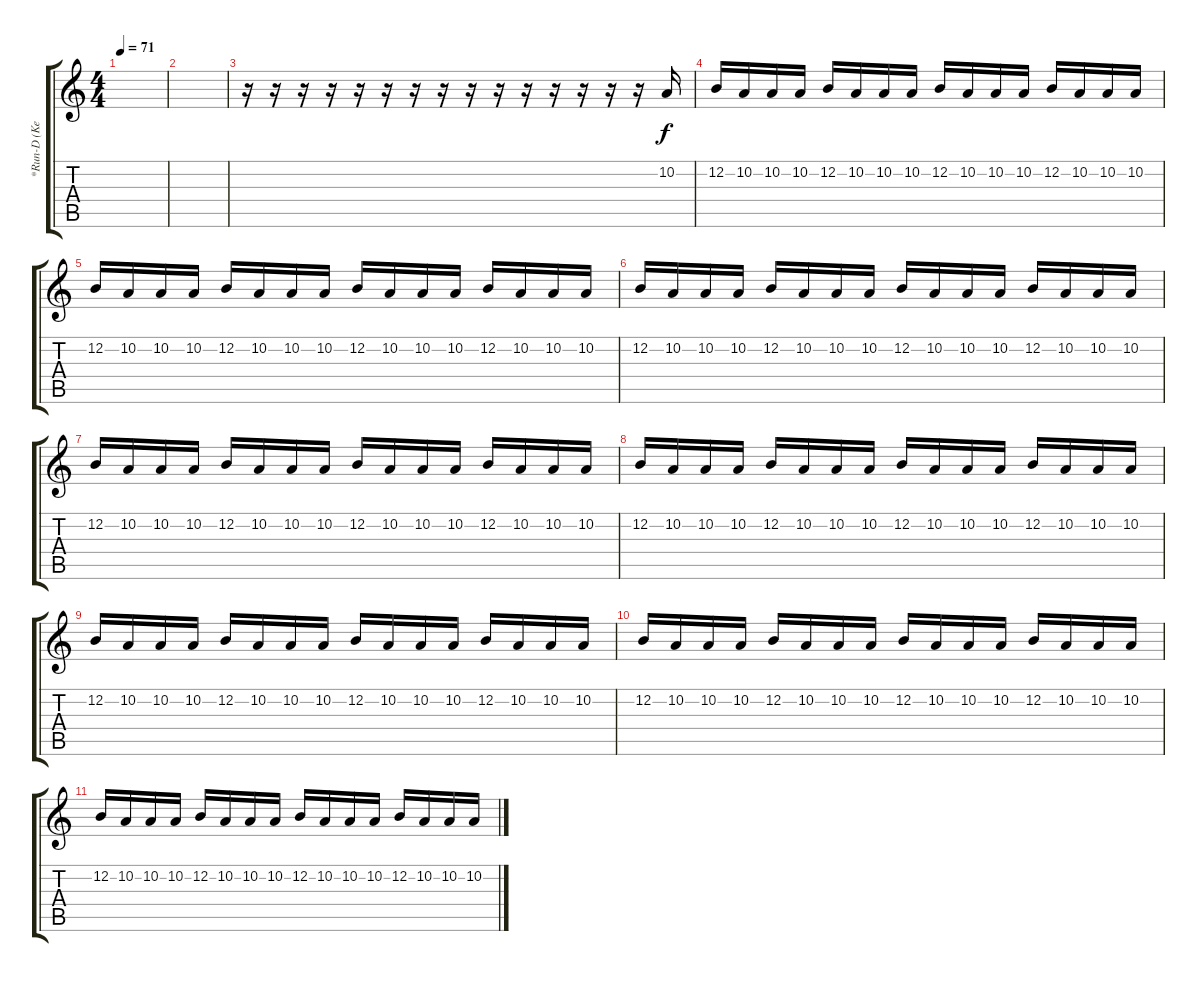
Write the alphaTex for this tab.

\track ("*Run-D (Keyboard 2)" "*Run-D (Ke") {instrument stringensemble2}
\staff {score tabs}
\tuning (E4 B3 G3 D3 A2 E2) {hide}
\ts (4 4)
\tempo 71
\clef g2
\ks c
|
|
r.16 r.16 r.16 r.16 r.16 r.16 r.16 r.16 r.16 r.16 r.16 r.16 r.16 r.16 r.16 10.2.16 |
12.2.16 10.2.16 10.2.16 10.2.16 12.2.16 10.2.16 10.2.16 10.2.16 12.2.16 10.2.16 10.2.16 10.2.16 12.2.16 10.2.16 10.2.16 10.2.16 |
12.2.16 10.2.16 10.2.16 10.2.16 12.2.16 10.2.16 10.2.16 10.2.16 12.2.16 10.2.16 10.2.16 10.2.16 12.2.16 10.2.16 10.2.16 10.2.16 |
12.2.16 10.2.16 10.2.16 10.2.16 12.2.16 10.2.16 10.2.16 10.2.16 12.2.16 10.2.16 10.2.16 10.2.16 12.2.16 10.2.16 10.2.16 10.2.16 |
12.2.16 10.2.16 10.2.16 10.2.16 12.2.16 10.2.16 10.2.16 10.2.16 12.2.16 10.2.16 10.2.16 10.2.16 12.2.16 10.2.16 10.2.16 10.2.16 |
12.2.16 10.2.16 10.2.16 10.2.16 12.2.16 10.2.16 10.2.16 10.2.16 12.2.16 10.2.16 10.2.16 10.2.16 12.2.16 10.2.16 10.2.16 10.2.16 |
12.2.16 10.2.16 10.2.16 10.2.16 12.2.16 10.2.16 10.2.16 10.2.16 12.2.16 10.2.16 10.2.16 10.2.16 12.2.16 10.2.16 10.2.16 10.2.16 |
12.2.16 10.2.16 10.2.16 10.2.16 12.2.16 10.2.16 10.2.16 10.2.16 12.2.16 10.2.16 10.2.16 10.2.16 12.2.16 10.2.16 10.2.16 10.2.16 |
12.2.16 10.2.16 10.2.16 10.2.16 12.2.16 10.2.16 10.2.16 10.2.16 12.2.16 10.2.16 10.2.16 10.2.16 12.2.16 10.2.16 10.2.16 10.2.16
